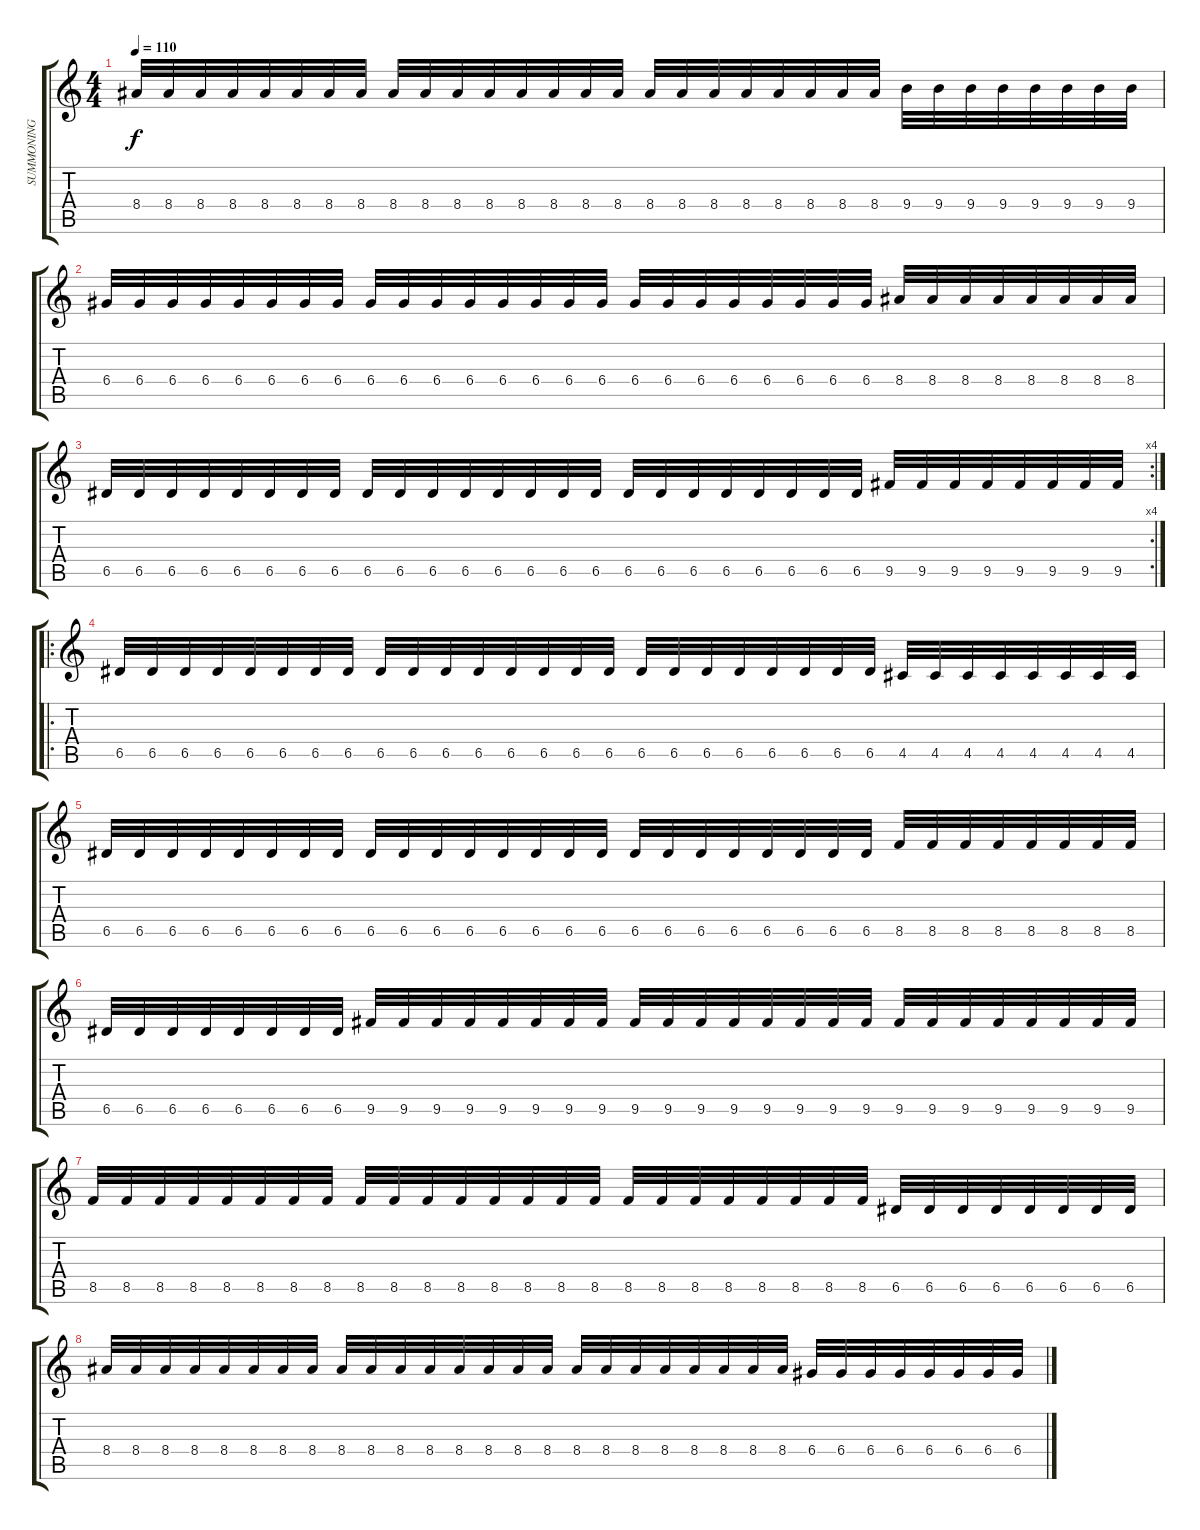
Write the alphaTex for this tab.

\track ("SUMMONING" "SUMMONING") {instrument distortionguitar}
\staff {score tabs}
\tuning (E4 B3 G3 D3 A2 E2) {hide}
\ts (4 4)
\tempo 110
\clef g2
\ks c
8.4.32{dy f} 8.4.32 8.4.32 8.4.32 8.4.32 8.4.32 8.4.32 8.4.32 8.4.32 8.4.32 8.4.32 8.4.32 8.4.32 8.4.32 8.4.32 8.4.32 8.4.32 8.4.32 8.4.32 8.4.32 8.4.32 8.4.32 8.4.32 8.4.32 9.4.32 9.4.32 9.4.32 9.4.32 9.4.32 9.4.32 9.4.32 9.4.32 |
6.4.32 6.4.32 6.4.32 6.4.32 6.4.32 6.4.32 6.4.32 6.4.32 6.4.32 6.4.32 6.4.32 6.4.32 6.4.32 6.4.32 6.4.32 6.4.32 6.4.32 6.4.32 6.4.32 6.4.32 6.4.32 6.4.32 6.4.32 6.4.32 8.4.32 8.4.32 8.4.32 8.4.32 8.4.32 8.4.32 8.4.32 8.4.32 |
\rc 4
6.5.32 6.5.32 6.5.32 6.5.32 6.5.32 6.5.32 6.5.32 6.5.32 6.5.32 6.5.32 6.5.32 6.5.32 6.5.32 6.5.32 6.5.32 6.5.32 6.5.32 6.5.32 6.5.32 6.5.32 6.5.32 6.5.32 6.5.32 6.5.32 9.5.32 9.5.32 9.5.32 9.5.32 9.5.32 9.5.32 9.5.32 9.5.32 |
\ro
6.5.32 6.5.32 6.5.32 6.5.32 6.5.32 6.5.32 6.5.32 6.5.32 6.5.32 6.5.32 6.5.32 6.5.32 6.5.32 6.5.32 6.5.32 6.5.32 6.5.32 6.5.32 6.5.32 6.5.32 6.5.32 6.5.32 6.5.32 6.5.32 4.5.32 4.5.32 4.5.32 4.5.32 4.5.32 4.5.32 4.5.32 4.5.32 |
6.5.32 6.5.32 6.5.32 6.5.32 6.5.32 6.5.32 6.5.32 6.5.32 6.5.32 6.5.32 6.5.32 6.5.32 6.5.32 6.5.32 6.5.32 6.5.32 6.5.32 6.5.32 6.5.32 6.5.32 6.5.32 6.5.32 6.5.32 6.5.32 8.5.32 8.5.32 8.5.32 8.5.32 8.5.32 8.5.32 8.5.32 8.5.32 |
6.5.32 6.5.32 6.5.32 6.5.32 6.5.32 6.5.32 6.5.32 6.5.32 9.5.32 9.5.32 9.5.32 9.5.32 9.5.32 9.5.32 9.5.32 9.5.32 9.5.32 9.5.32 9.5.32 9.5.32 9.5.32 9.5.32 9.5.32 9.5.32 9.5.32 9.5.32 9.5.32 9.5.32 9.5.32 9.5.32 9.5.32 9.5.32 |
8.5.32 8.5.32 8.5.32 8.5.32 8.5.32 8.5.32 8.5.32 8.5.32 8.5.32 8.5.32 8.5.32 8.5.32 8.5.32 8.5.32 8.5.32 8.5.32 8.5.32 8.5.32 8.5.32 8.5.32 8.5.32 8.5.32 8.5.32 8.5.32 6.5.32 6.5.32 6.5.32 6.5.32 6.5.32 6.5.32 6.5.32 6.5.32 |
8.4.32 8.4.32 8.4.32 8.4.32 8.4.32 8.4.32 8.4.32 8.4.32 8.4.32 8.4.32 8.4.32 8.4.32 8.4.32 8.4.32 8.4.32 8.4.32 8.4.32 8.4.32 8.4.32 8.4.32 8.4.32 8.4.32 8.4.32 8.4.32 6.4.32 6.4.32 6.4.32 6.4.32 6.4.32 6.4.32 6.4.32 6.4.32
